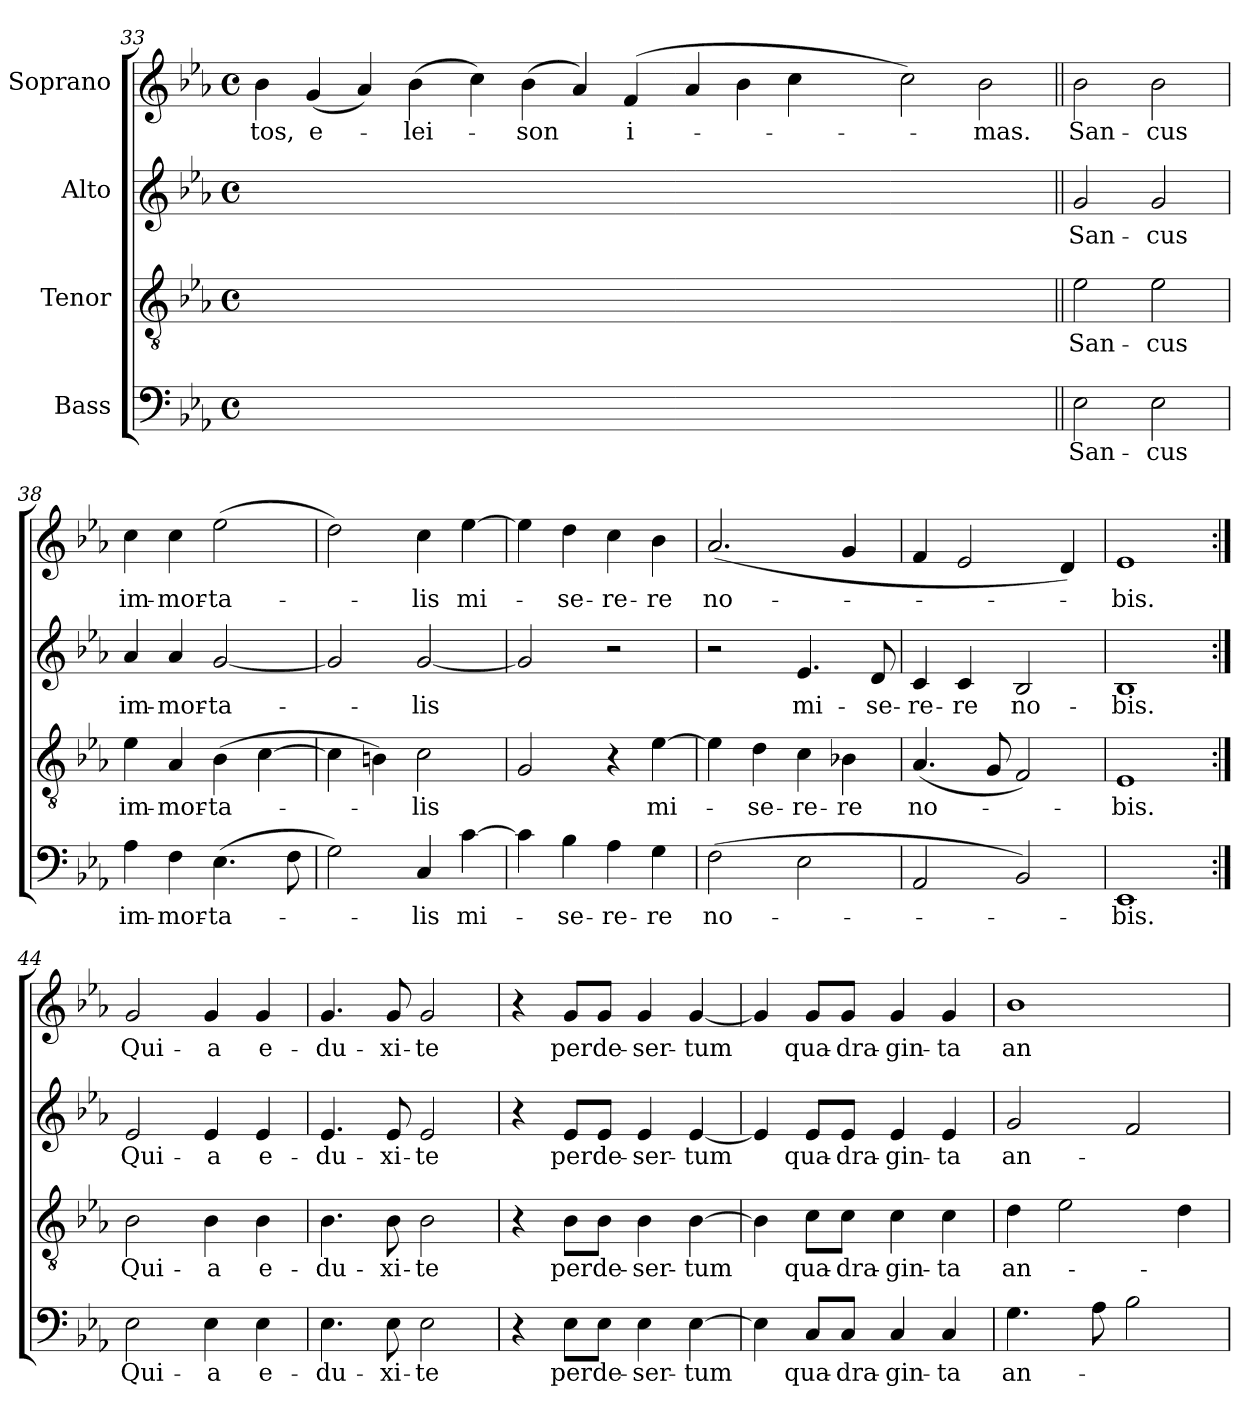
**kern	**text	**kern	**text	**kern	**text	**kern	**text
*part4	*part4	*part3	*part3	*part2	*part2	*part1	*part1
*staff4	*staff4	*staff3	*staff3	*staff2	*staff2	*staff1	*staff1
*I"Bass	*	*I"Tenor	*	*I"Alto	*	*I"Soprano	*
*clefF4	*	*clefGv2	*	*clefG2	*	*clefG2	*
*k[b-e-a-]	*	*k[b-e-a-]	*	*k[b-e-a-]	*	*k[b-e-a-]	*
*c:	*	*c:	*	*c:	*	*c:	*
*M4/4	*	*M4/4	*	*M4/4	*	*M4/4	*
*met(c)	*	*met(c)	*	*met(c)	*	*met(c)	*
=33	=33	=33	=33	=33	=33	=33	=33
1ryy	.	1ryy	.	1ryy	.	4b-\	-tos,
.	.	.	.	.	.	(4g/	e-
.	.	.	.	.	.	4a-/)	.
.	.	.	.	.	.	(4b-\	-lei-
=34-	=34-	=34-	=34-	=34-	=34-	=34-	=34-
1ryy	.	1ryy	.	1ryy	.	4cc\)	.
.	.	.	.	.	.	(4b-\	-son
.	.	.	.	.	.	4a-/)	.
.	.	.	.	.	.	(4f/	i-
=35-	=35-	=35-	=35-	=35-	=35-	=35-	=35-
1ryy	.	1ryy	.	1ryy	.	4a-/	.
.	.	.	.	.	.	4b-\	.
.	.	.	.	.	.	4cc\	.
.	.	.	.	.	.	4ryy	.
=36-	=36-	=36-	=36-	=36-	=36-	=36-	=36-
1ryy	.	1ryy	.	1ryy	.	2cc\)	.
.	.	.	.	.	.	2b-\	-mas.
!!LO:LB:g=z
=37||	=37||	=37||	=37||	=37||	=37||	=37||	=37||
2E-\	San-	2e-\	San-	2g/	San-	2b-\	San-
2E-\	-cus	2e-\	-cus	2g/	-cus	2b-\	-cus
=38	=38	=38	=38	=38	=38	=38	=38
4A-\	im-	4e-\	im-	4a-/	im-	4cc\	im-
4F\	-mor-	4A-/	-mor-	4a-/	-mor-	4cc\	-mor-
(4.E-\	-ta-	(4B-\	-ta-	[2g/	-ta-	(2ee-\	-ta-
.	.	[4c\	.	.	.	.	.
8F\	.	.	.	.	.	.	.
=39	=39	=39	=39	=39	=39	=39	=39
2G\)	.	4c\]	.	2g/]	.	2dd\)	.
.	.	4Bn\)	.	.	.	.	.
4C/	-lis	2c\	-lis	[2g/	-lis	4cc\	-lis
[4c\	mi-	.	.	.	.	[4ee-\	mi-
=40	=40	=40	=40	=40	=40	=40	=40
4c\]	.	2G/	.	2g/]	.	4ee-\]	.
4B-\	-se-	.	.	.	.	4dd\	-se-
4A-\	-re-	4r	.	2r	.	4cc\	-re-
4G\	-re	[4e-\	mi-	.	.	4b-\	-re
=41	=41	=41	=41	=41	=41	=41	=41
(2F\	no-	4e-\]	.	2r	.	(2.a-/	no-
.	.	4d\	-se-	.	.	.	.
2E-\	.	4c\	-re-	4.e-/	mi-	.	.
.	.	4B-X\	-re	.	.	4g/	.
.	.	.	.	8d/	-se-	.	.
=42	=42	=42	=42	=42	=42	=42	=42
2AA-/	.	(4.A-/	no-	4c/	-re-	4f/	.
.	.	.	.	4c/	-re	2e-/	.
.	.	8G/	.	.	.	.	.
2BB-/)	.	2F/)	.	2B-/	no-	.	.
.	.	.	.	.	.	4d/)	.
=43	=43	=43	=43	=43	=43	=43	=43
1EE-	-bis.	1E-	-bis.	1B-	-bis.	1e-	-bis.
!!LO:LB:g=z
=44:|!	=44:|!	=44:|!	=44:|!	=44:|!	=44:|!	=44:|!	=44:|!
2E-\	Qui-	2B-\	Qui-	2e-/	Qui-	2g/	Qui-
4E-\	-a	4B-\	-a	4e-/	-a	4g/	-a
4E-\	e-	4B-\	e-	4e-/	e-	4g/	e-
=45	=45	=45	=45	=45	=45	=45	=45
4.E-\	-du-	4.B-\	-du-	4.e-/	-du-	4.g/	-du-
8E-\	-xi-	8B-\	-xi-	8e-/	-xi-	8g/	-xi-
2E-\	-te	2B-\	-te	2e-/	-te	2g/	-te
=46	=46	=46	=46	=46	=46	=46	=46
4r	.	4r	.	4r	.	4r	.
8E-\L	per	8B-\L	per	8e-/L	per	8g/L	per
8E-\J	de-	8B-\J	de-	8e-/J	de-	8g/J	de-
4E-\	-ser-	4B-\	-ser-	4e-/	-ser-	4g/	-ser-
[4E-\	-tum	[4B-\	-tum	[4e-/	-tum	[4g/	-tum
=47	=47	=47	=47	=47	=47	=47	=47
4E-\]	.	4B-\]	.	4e-/]	.	4g/]	.
8C/L	qua-	8c\L	qua-	8e-/L	qua-	8g/L	qua-
8C/J	-dra-	8c\J	-dra-	8e-/J	-dra-	8g/J	-dra-
4C/	-gin-	4c\	-gin-	4e-/	-gin-	4g/	-gin-
4C/	-ta	4c\	-ta	4e-/	-ta	4g/	-ta
=48	=48	=48	=48	=48	=48	=48	=48
4.G\	an-	4d\	an-	2g/	an-	1b-	an-
.	.	2e-\	.	.	.	.	.
8A-\	.	.	.	.	.	.	.
2B-\	.	.	.	2f/	.	.	.
.	.	4d\	.	.	.	.	.
=	=	=	=	=	=	=	=
*-	*-	*-	*-	*-	*-	*-	*-
